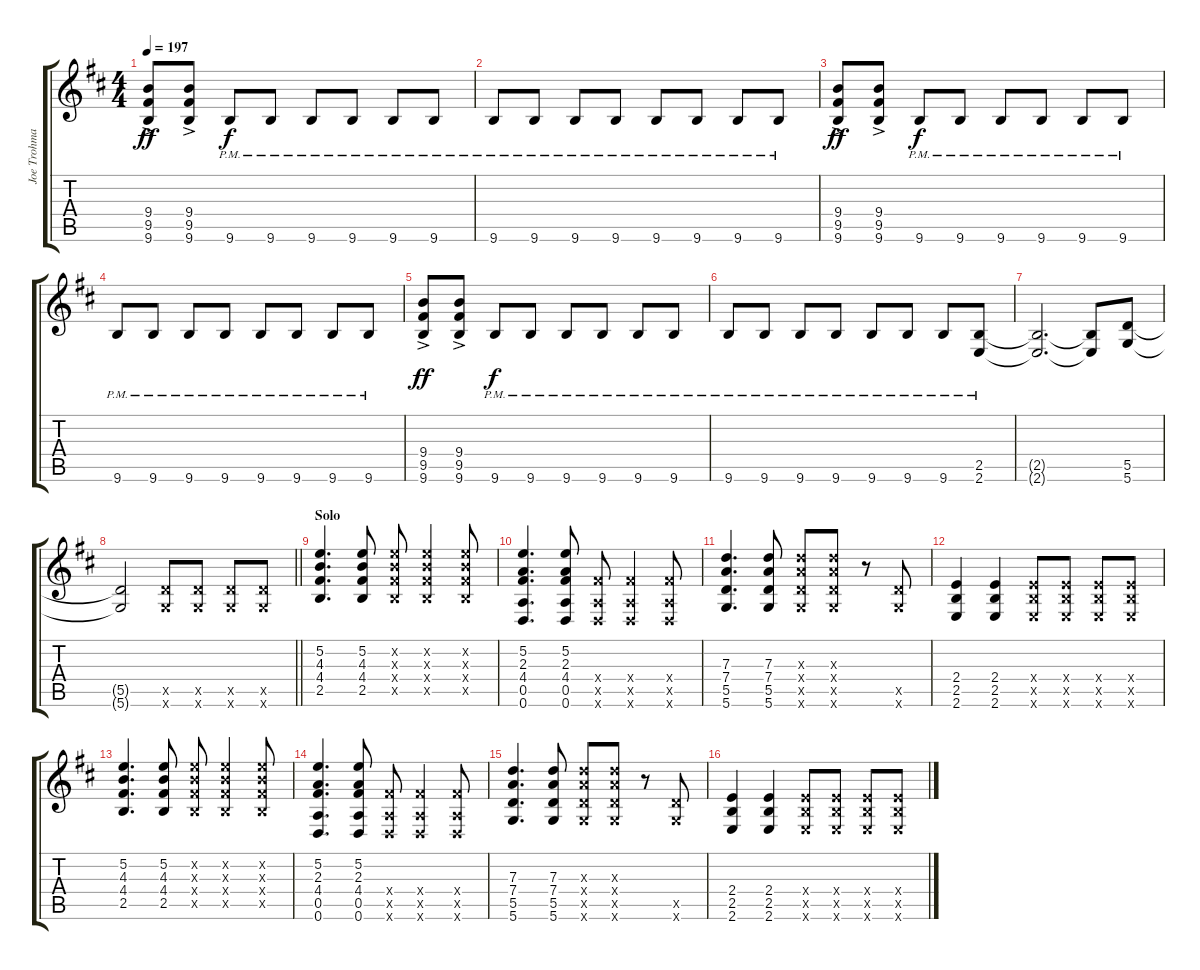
\track ("Joe Trohman (Lead Guitar)" "Joe Trohma") {instrument distortionguitar}
\staff {score tabs}
\tuning (E4 B3 G3 D3 A2 D2) {hide}
\ts (4 4)
\tempo 197
\clef g2
\ks d
(9.4{ac} 9.5{ac} 9.6{ac}).8{dy ff} (9.4{ac} 9.5{ac} 9.6{ac}).8 9.6{pm}.8{dy f} 9.6{pm}.8 9.6{pm}.8 9.6{pm}.8 9.6{pm}.8 9.6{pm}.8 |
9.6{pm}.8 9.6{pm}.8 9.6{pm}.8 9.6{pm}.8 9.6{pm}.8 9.6{pm}.8 9.6{pm}.8 9.6{pm}.8 |
(9.4{ac} 9.5{ac} 9.6{ac}).8{dy ff} (9.4{ac} 9.5{ac} 9.6{ac}).8 9.6{pm}.8{dy f} 9.6{pm}.8 9.6{pm}.8 9.6{pm}.8 9.6{pm}.8 9.6{pm}.8 |
9.6{pm}.8 9.6{pm}.8 9.6{pm}.8 9.6{pm}.8 9.6{pm}.8 9.6{pm}.8 9.6{pm}.8 9.6{pm}.8 |
(9.4{ac} 9.5{ac} 9.6{ac}).8{dy ff} (9.4{ac} 9.5{ac} 9.6{ac}).8 9.6{pm}.8{dy f} 9.6{pm}.8 9.6{pm}.8 9.6{pm}.8 9.6{pm}.8 9.6{pm}.8 |
9.6{pm}.8 9.6{pm}.8 9.6{pm}.8 9.6{pm}.8 9.6{pm}.8 9.6{pm}.8 9.6{pm}.8 (2.5 2.6{pm}).8 |
(2.5{t} 2.6{t}).2{d} (2.5{t} 2.6{t}).8 (5.5 5.6).8 |
\barLineRight lightlight
(5.5{t} 5.6{t}).2 (5.5{x} 5.6{x}).8 (5.5{x} 5.6{x}).8 (5.5{x} 5.6{x}).8 (5.5{x} 5.6{x}).8 |
\section ("" "Solo")
(5.2 4.3 4.4 2.5).4{d} (5.2 4.3 4.4 2.5).8 (5.2{x} 4.3{x} 4.4{x} 2.5{x}).8 (5.2{x} 4.3{x} 4.4{x} 2.5{x}).4 (5.2{x} 4.3{x} 4.4{x} 2.5{x}).8 |
(5.2 2.3 4.4 0.5 0.6).4{d} (5.2 2.3 4.4 0.5 0.6).8 (4.4{x} 0.5{x} 0.6{x}).8 (4.4{x} 0.5{x} 0.6{x}).4 (4.4{x} 0.5{x} 0.6{x}).8 |
(7.3 7.4 5.5 5.6).4{d} (7.3 7.4 5.5 5.6).8 (7.3{x} 7.4{x} 5.5{x} 5.6{x}).8 (7.3{x} 7.4{x} 5.5{x} 5.6{x}).8 r.8 (5.5{x} 5.6{x}).8 |
(2.4 2.5 2.6).4 (2.4 2.5 2.6).4 (2.4{x} 2.5{x} 2.6{x}).8 (2.4{x} 2.5{x} 2.6{x}).8 (2.4{x} 2.5{x} 2.6{x}).8 (2.4{x} 2.5{x} 2.6{x}).8 |
(5.2 4.3 4.4 2.5).4{d} (5.2 4.3 4.4 2.5).8 (5.2{x} 4.3{x} 4.4{x} 2.5{x}).8 (5.2{x} 4.3{x} 4.4{x} 2.5{x}).4 (5.2{x} 4.3{x} 4.4{x} 2.5{x}).8 |
(5.2 2.3 4.4 0.5 0.6).4{d} (5.2 2.3 4.4 0.5 0.6).8 (4.4{x} 0.5{x} 0.6{x}).8 (4.4{x} 0.5{x} 0.6{x}).4 (4.4{x} 0.5{x} 0.6{x}).8 |
(7.3 7.4 5.5 5.6).4{d} (7.3 7.4 5.5 5.6).8 (7.3{x} 7.4{x} 5.5{x} 5.6{x}).8 (7.3{x} 7.4{x} 5.5{x} 5.6{x}).8 r.8 (5.5{x} 5.6{x}).8 |
(2.4 2.5 2.6).4 (2.4 2.5 2.6).4 (2.4{x} 2.5{x} 2.6{x}).8 (2.4{x} 2.5{x} 2.6{x}).8 (2.4{x} 2.5{x} 2.6{x}).8 (2.4{x} 2.5{x} 2.6{x}).8
